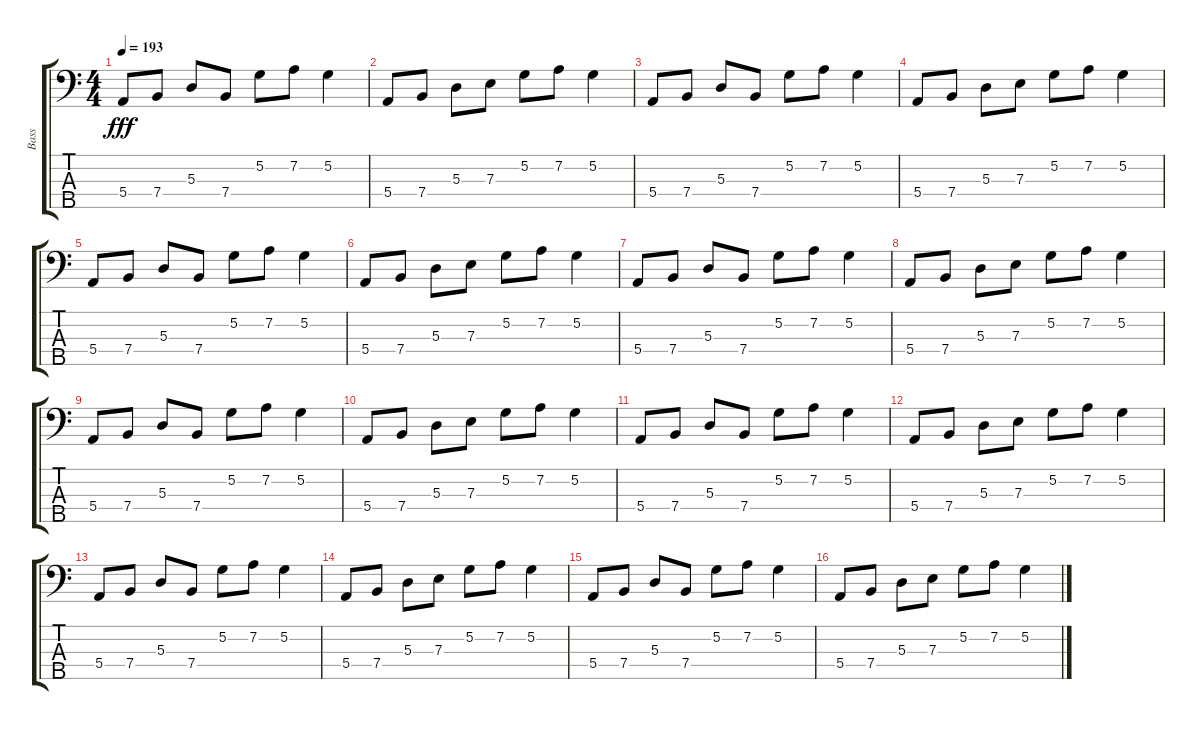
\track ("Bass" "Bass") {instrument electricbasspick}
\staff {score tabs}
\tuning (G2 D2 A1 E1 B0) {hide}
\ts (4 4)
\tempo 193
\clef f4
\ks c
5.4.8{dy fff} 7.4.8 5.3.8 7.4.8 5.2.8 7.2.8 5.2.4 |
5.4.8 7.4.8 5.3.8 7.3.8 5.2.8 7.2.8 5.2.4 |
5.4.8 7.4.8 5.3.8 7.4.8 5.2.8 7.2.8 5.2.4 |
5.4.8 7.4.8 5.3.8 7.3.8 5.2.8 7.2.8 5.2.4 |
5.4.8 7.4.8 5.3.8 7.4.8 5.2.8 7.2.8 5.2.4 |
5.4.8 7.4.8 5.3.8 7.3.8 5.2.8 7.2.8 5.2.4 |
5.4.8 7.4.8 5.3.8 7.4.8 5.2.8 7.2.8 5.2.4 |
5.4.8 7.4.8 5.3.8 7.3.8 5.2.8 7.2.8 5.2.4 |
5.4.8 7.4.8 5.3.8 7.4.8 5.2.8 7.2.8 5.2.4 |
5.4.8 7.4.8 5.3.8 7.3.8 5.2.8 7.2.8 5.2.4 |
5.4.8 7.4.8 5.3.8 7.4.8 5.2.8 7.2.8 5.2.4 |
5.4.8 7.4.8 5.3.8 7.3.8 5.2.8 7.2.8 5.2.4 |
5.4.8 7.4.8 5.3.8 7.4.8 5.2.8 7.2.8 5.2.4 |
5.4.8 7.4.8 5.3.8 7.3.8 5.2.8 7.2.8 5.2.4 |
5.4.8 7.4.8 5.3.8 7.4.8 5.2.8 7.2.8 5.2.4 |
5.4.8 7.4.8 5.3.8 7.3.8 5.2.8 7.2.8 5.2.4
